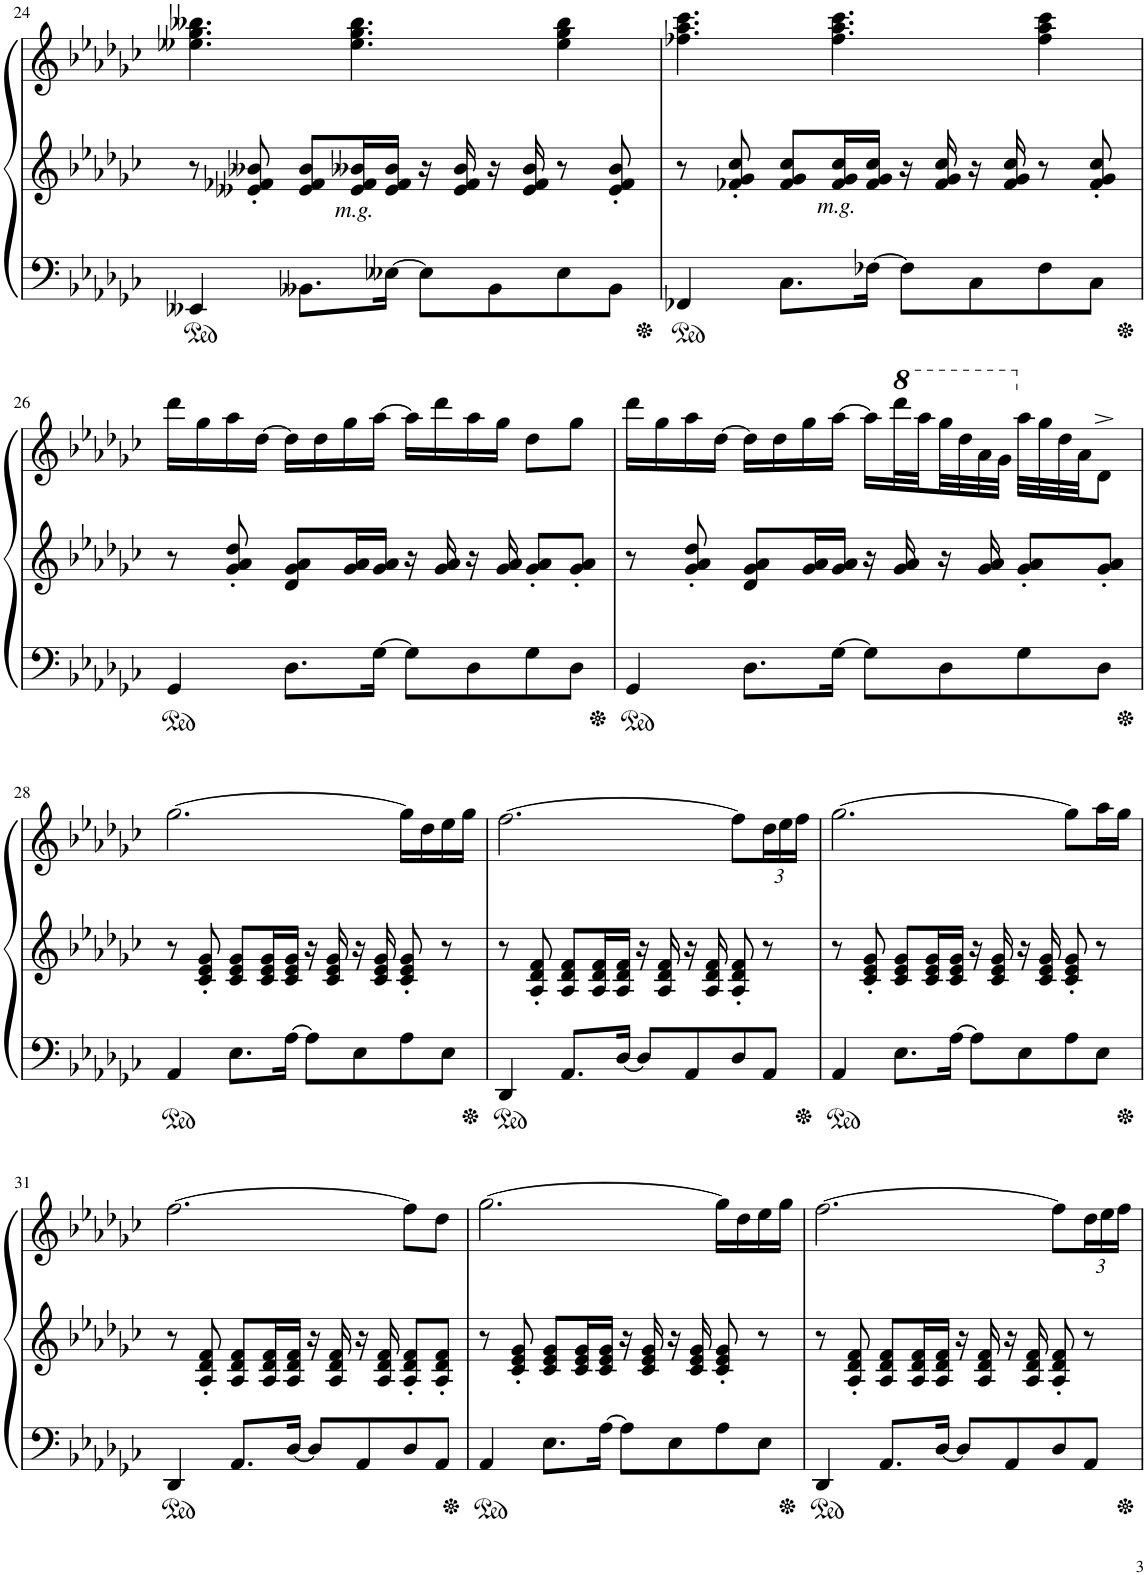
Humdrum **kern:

**kern	**kern	**kern
*part1	*part1	*part1
*staff3	*staff2	*staff1
*I"Piano	*	*
*I'Pno.	*	*
!!LO:PB:g=z
*clefF4	*clefG2	*clefG2
*k[b-e-a-d-g-c-]	*k[b-e-a-d-g-c-]	*k[b-e-a-d-g-c-]
*M4/4	*M4/4	*M4/4
=24	=24	=24
4EE--X/	8r	4.ee--X\ 4.gg-\ 4.bb--X\
.	8e--X/' 8f-X/' 8b--X/'	.
8.BB--X\L	8e--/ 8f-/ 8b--/L	.
!	!LO:TX:b:i:t=m.g.	!
.	16e--/ 16f-/ 16b--X/L	4.ee--\ 4.gg-\ 4.bb--\
[16E--X\Jk	16e--/ 16f-/ 16b--/JJ	.
8E--\L]	16r	.
.	16e--/ 16f-/ 16b--/	.
8BB--\	16r	.
.	16e--/ 16f-/ 16b--/	.
8E--\	8r	4ee--\ 4gg-\ 4bb--\
8BB--\J	8e--/' 8f-/' 8b--/'	.
=25	=25	=25
4FF-X/	8r	4.ff-X\ 4.aa-\ 4.ccc-\
.	8f-X/' 8g-/' 8cc-/'	.
8.C-\L	8f-/ 8g-/ 8cc-/L	.
!	!LO:TX:b:i:t=m.g.	!
.	16f-/ 16g-/ 16cc-/L	4.ff-\ 4.aa-\ 4.ccc-\
[16F-X\Jk	16f-/ 16g-/ 16cc-/JJ	.
8F-\L]	16r	.
.	16f-/ 16g-/ 16cc-/	.
8C-\	16r	.
.	16f-/ 16g-/ 16cc-/	.
8F-\	8r	4ff-\ 4aa-\ 4ccc-\
8C-\J	8f-/' 8g-/' 8cc-/'	.
!!LO:LB:g=z
=26	=26	=26
4GG-/	8r	16ddd-\LL
.	.	16gg-\
.	8g-/' 8a-/' 8dd-/'	16aa-\
.	.	[16dd-\JJ
8.D-\L	8d-/ 8g-/ 8a-/L	16dd-\LL]
.	.	16dd-\
.	16g-/ 16a-/L	16gg-\
[16G-\Jk	16g-/ 16a-/JJ	[16aa-\JJ
8G-\L]	16r	16aa-\LL]
.	16g-/ 16a-/	16ddd-\
8D-\	16r	16aa-\
.	16g-/ 16a-/	16gg-\JJ
8G-\	8g-/' 8a-/'L	8dd-\L
8D-\J	8g-/' 8a-/'J	8gg-\J
=27	=27	=27
4GG-/	8r	16ddd-\LL
.	.	16gg-\
.	8g-/' 8a-/' 8dd-/'	16aa-\
.	.	[16dd-\JJ
8.D-\L	8d-/ 8g-/ 8a-/L	16dd-\LL]
.	.	16dd-\
.	16g-/ 16a-/L	16gg-\
[16G-\Jk	16g-/ 16a-/JJ	[16aa-\JJ
8G-\L]	16r	16aa-\LL]
*	*	*8va
.	16g-/ 16a-/	32dddd-\L
.	.	32aaa-\
8D-\	16r	32ggg-\
.	.	32ddd-\
.	16g-/ 16a-/	32aa-\
.	.	32gg-\JJJ
*	*	*X8va
8G-\	8g-/' 8a-/'L	32aa-\LLL
.	.	32gg-\
.	.	32dd-\
.	.	32a-\JJ
8D-\J	8g-/' 8a-/'J	8d-^\J
!!LO:LB:g=z
=28	=28	=28
4AA-/	8r	[2.gg-\
.	8c-/' 8e-/' 8g-/'	.
8.E-\L	8c-/ 8e-/ 8g-/L	.
.	16c-/ 16e-/ 16g-/L	.
[16A-\Jk	16c-/ 16e-/ 16g-/JJ	.
8A-\L]	16r	.
.	16c-/ 16e-/ 16g-/	.
8E-\	16r	.
.	16c-/ 16e-/ 16g-/	.
8A-\	8c-/' 8e-/' 8g-/'	16gg-\LL]
.	.	16dd-\
8E-\J	8r	16ee-\
.	.	16gg-\JJ
=29	=29	=29
4DD-/	8r	[2.ff\
.	8A-/' 8d-/' 8f/'	.
8.AA-/L	8A-/ 8d-/ 8f/L	.
.	16A-/ 16d-/ 16f/L	.
[16D-/Jk	16A-/ 16d-/ 16f/JJ	.
8D-/L]	16r	.
.	16A-/ 16d-/ 16f/	.
8AA-/	16r	.
.	16A-/ 16d-/ 16f/	.
8D-/	8A-/' 8d-/' 8f/'	8ff\L]
*	*	*Xbrackettup
8AA-/J	8r	24dd-\L
.	.	24ee-\
.	.	24ff\JJ
=30	=30	=30
4AA-/	8r	[2.gg-\
.	8c-/' 8e-/' 8g-/'	.
8.E-\L	8c-/ 8e-/ 8g-/L	.
.	16c-/ 16e-/ 16g-/L	.
[16A-\Jk	16c-/ 16e-/ 16g-/JJ	.
8A-\L]	16r	.
.	16c-/ 16e-/ 16g-/	.
8E-\	16r	.
.	16c-/ 16e-/ 16g-/	.
8A-\	8c-/' 8e-/' 8g-/'	8gg-\L]
8E-\J	8r	16aa-\L
.	.	16gg-\JJ
!!LO:LB:g=z
=31	=31	=31
4DD-/	8r	[2.ff\
.	8A-/' 8d-/' 8f/'	.
8.AA-/L	8A-/ 8d-/ 8f/L	.
.	16A-/ 16d-/ 16f/L	.
[16D-/Jk	16A-/ 16d-/ 16f/JJ	.
8D-/L]	16r	.
.	16A-/ 16d-/ 16f/	.
8AA-/	16r	.
.	16A-/ 16d-/ 16f/	.
8D-/	8A-/' 8d-/' 8f/'L	8ff\L]
8AA-/J	8A-/' 8d-/' 8f/'J	8dd-\J
=32	=32	=32
4AA-/	8r	[2.gg-\
.	8c-/' 8e-/' 8g-/'	.
8.E-\L	8c-/ 8e-/ 8g-/L	.
.	16c-/ 16e-/ 16g-/L	.
[16A-\Jk	16c-/ 16e-/ 16g-/JJ	.
8A-\L]	16r	.
.	16c-/ 16e-/ 16g-/	.
8E-\	16r	.
.	16c-/ 16e-/ 16g-/	.
8A-\	8c-/' 8e-/' 8g-/'	16gg-\LL]
.	.	16dd-\
8E-\J	8r	16ee-\
.	.	16gg-\JJ
=33	=33	=33
4DD-/	8r	[2.ff\
.	8A-/' 8d-/' 8f/'	.
8.AA-/L	8A-/ 8d-/ 8f/L	.
.	16A-/ 16d-/ 16f/L	.
[16D-/Jk	16A-/ 16d-/ 16f/JJ	.
8D-/L]	16r	.
.	16A-/ 16d-/ 16f/	.
8AA-/	16r	.
.	16A-/ 16d-/ 16f/	.
8D-/	8A-/' 8d-/' 8f/'	8ff\L]
8AA-/J	8r	24dd-\L
.	.	24ee-\
.	.	24ff\JJ
=	=	=
*-	*-	*-
